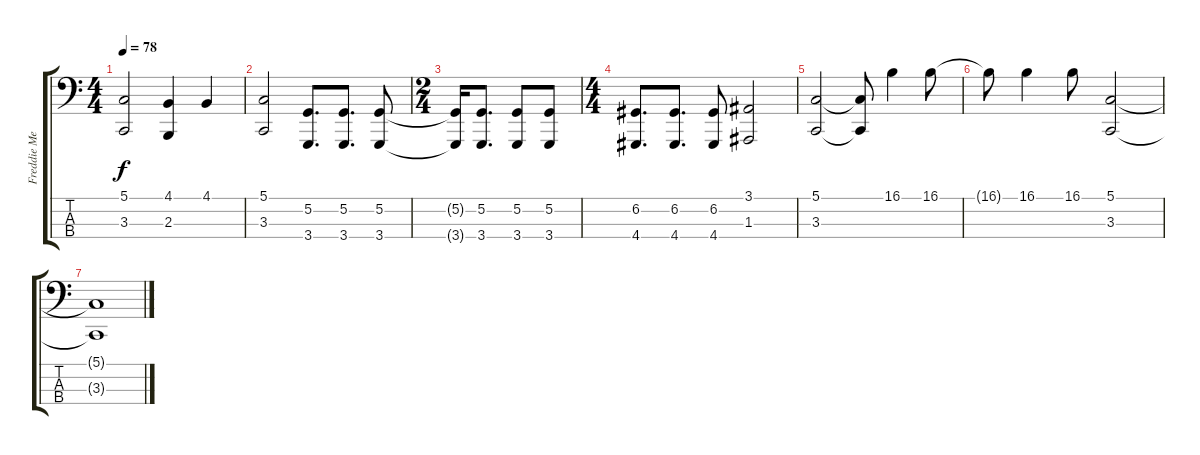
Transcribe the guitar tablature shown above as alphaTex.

\track ("Freddie Mercury - Piano LH" "Freddie Me") {instrument acousticgrandpiano}
\staff {score tabs}
\tuning (G2 D2 A1 E1) {hide}
\ts (4 4)
\tempo 78
\clef f4
\ks c
(5.1 3.3).2{dy f} (4.1 2.3).4 4.1.4 |
(5.1 3.3).2 (5.2 3.4).8{d} (5.2 3.4).8{d} (5.2 3.4).8 |
\ts (2 4)
(5.2{t} 3.4{t}).16 (5.2 3.4).8{d} (5.2 3.4).8 (5.2 3.4).8 |
\ts (4 4)
(6.2 4.4).8{d} (6.2 4.4).8{d} (6.2 4.4).8 (3.1 1.3).2 |
(5.1 3.3).2 (5.1{t} 3.3{t}).8 16.1.4 16.1.8 |
16.1{t}.8 16.1.4 16.1.8 (5.1 3.3).2 |
(5.1{t} 3.3{t}).1
